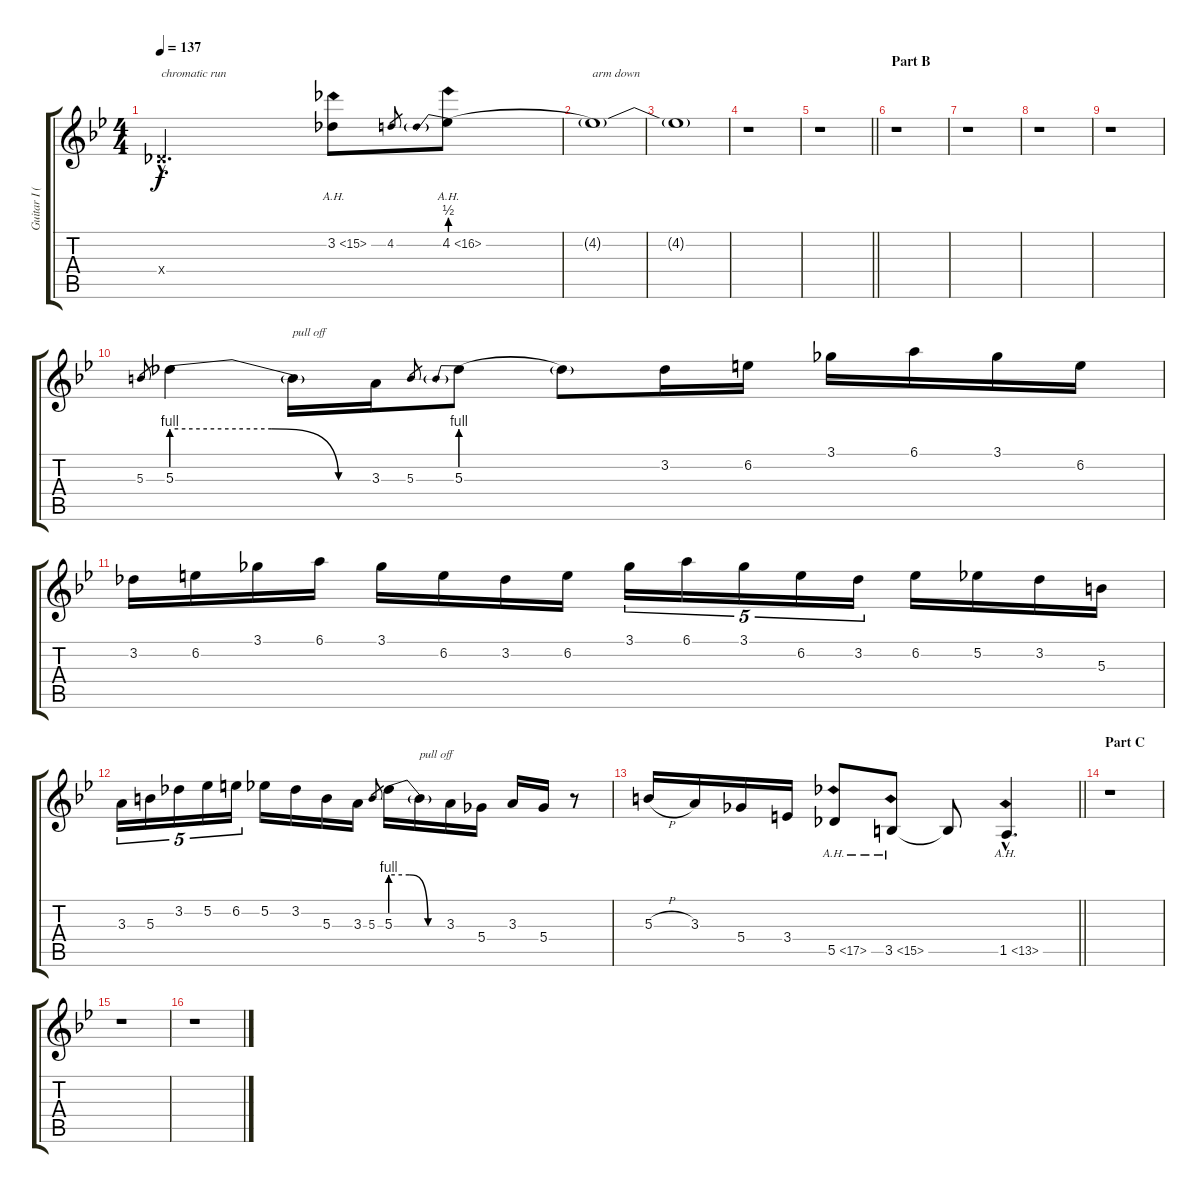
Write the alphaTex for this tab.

\track ("Guitar I (Daita)" "Guitar I (") {instrument distortionguitar}
\staff {score tabs}
\tuning (Eb4 Bb3 Gb3 Db3 Ab2 Eb2) {hide}
\ts (4 4)
\tempo 137
\clef g2
\ks bb
0.4{hac x}.2{d txt "chromatic run" dy f} 3.2{ah 12}.8 4.2.8{gr} 4.2{be (prebend 0 2 60 2) ah 12}.8 |
4.2{t}.1{txt "arm down"} |
4.2{t}.1 |
r.1 |
\barLineRight lightlight
r.1 |
\section ("" "Part B")
r.1 |
r.1 |
r.1 |
r.1 |
5.3.8{gr} 5.3{be (custom 0 4 30 4 50 0 60 0)}.4 5.3{t}.16{txt "pull off"} 3.3.16 5.3.8{gr} 5.3{be (prebend 0 4 60 4)}.8 5.3{t}.8 3.2.16 6.2.16 3.1.16 6.1.16 3.1.16 6.2.16 |
3.2.16 6.2.16 3.1.16 6.1.16 3.1.16 6.2.16 3.2.16 6.2.16 3.1.16{tu (5 4)} 6.1.16{tu (5 4)} 3.1.16{tu (5 4)} 6.2.16{tu (5 4)} 3.2.16{tu (5 4)} 6.2.16 5.2.16 3.2.16 5.3.16 |
3.3.16{tu (5 4)} 5.3.16{tu (5 4)} 3.2.16{tu (5 4)} 5.2.16{tu (5 4)} 6.2.16{tu (5 4)} 5.2.16 3.2.16 5.3.16 3.3.16 5.3.8{gr} 5.3{be (custom 0 4 20 4 40 0 60 0)}.16 5.3{t}.16{txt "pull off"} 3.3.16 5.4.16 3.3.16 5.4.16 r.8 |
\barLineRight lightlight
5.3{h}.16 3.3.16 5.4.16 3.4.16 5.5{ah 12}.8 3.5{ah 12}.8 3.5{t}.8 1.5{ah 12 hac}.4{d} |
\section ("" "Part C")
r.1 |
r.1 |
r.1
